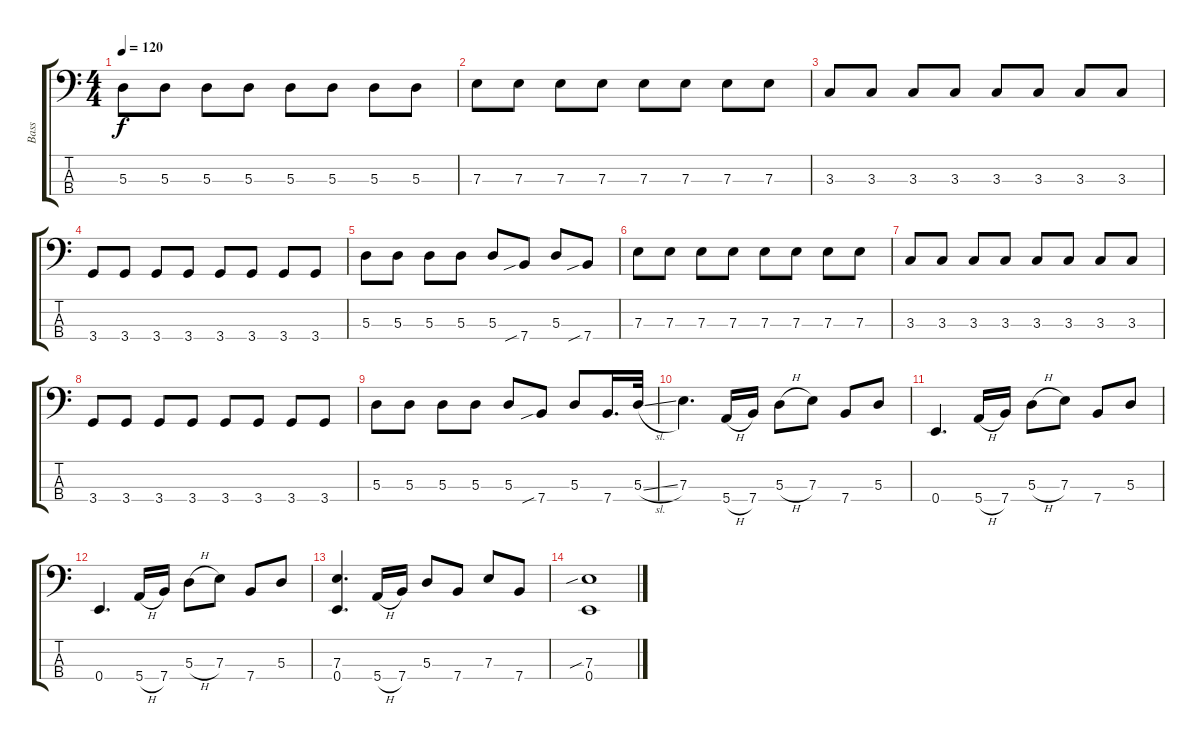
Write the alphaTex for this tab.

\track ("Bass" "Bass") {instrument electricbassfinger}
\staff {score tabs}
\tuning (G2 D2 A1 E1) {hide}
\ts (4 4)
\tempo 120
\clef f4
\ks c
5.3.8{dy f} 5.3.8 5.3.8 5.3.8 5.3.8 5.3.8 5.3.8 5.3.8 |
7.3.8 7.3.8 7.3.8 7.3.8 7.3.8 7.3.8 7.3.8 7.3.8 |
3.3.8 3.3.8 3.3.8 3.3.8 3.3.8 3.3.8 3.3.8 3.3.8 |
3.4.8 3.4.8 3.4.8 3.4.8 3.4.8 3.4.8 3.4.8 3.4.8 |
5.3.8 5.3.8 5.3.8 5.3.8 5.3.8 7.4{sib}.8 5.3.8 7.4{sib}.8 |
7.3.8 7.3.8 7.3.8 7.3.8 7.3.8 7.3.8 7.3.8 7.3.8 |
3.3.8 3.3.8 3.3.8 3.3.8 3.3.8 3.3.8 3.3.8 3.3.8 |
3.4.8 3.4.8 3.4.8 3.4.8 3.4.8 3.4.8 3.4.8 3.4.8 |
5.3.8 5.3.8 5.3.8 5.3.8 5.3.8 7.4{sib}.8 5.3.8 7.4.16{d} 5.3{sl}.32 |
7.3.4{d} 5.4{h}.16 7.4.16 5.3{h}.8 7.3.8 7.4.8 5.3.8 |
0.4.4{d} 5.4{h}.16 7.4.16 5.3{h}.8 7.3.8 7.4.8 5.3.8 |
0.4.4{d} 5.4{h}.16 7.4.16 5.3{h}.8 7.3.8 7.4.8 5.3.8 |
(7.3 0.4).4{d} 5.4{h}.16 7.4.16 5.3.8 7.4.8 7.3.8 7.4.8 |
(7.3{sib} 0.4).1
